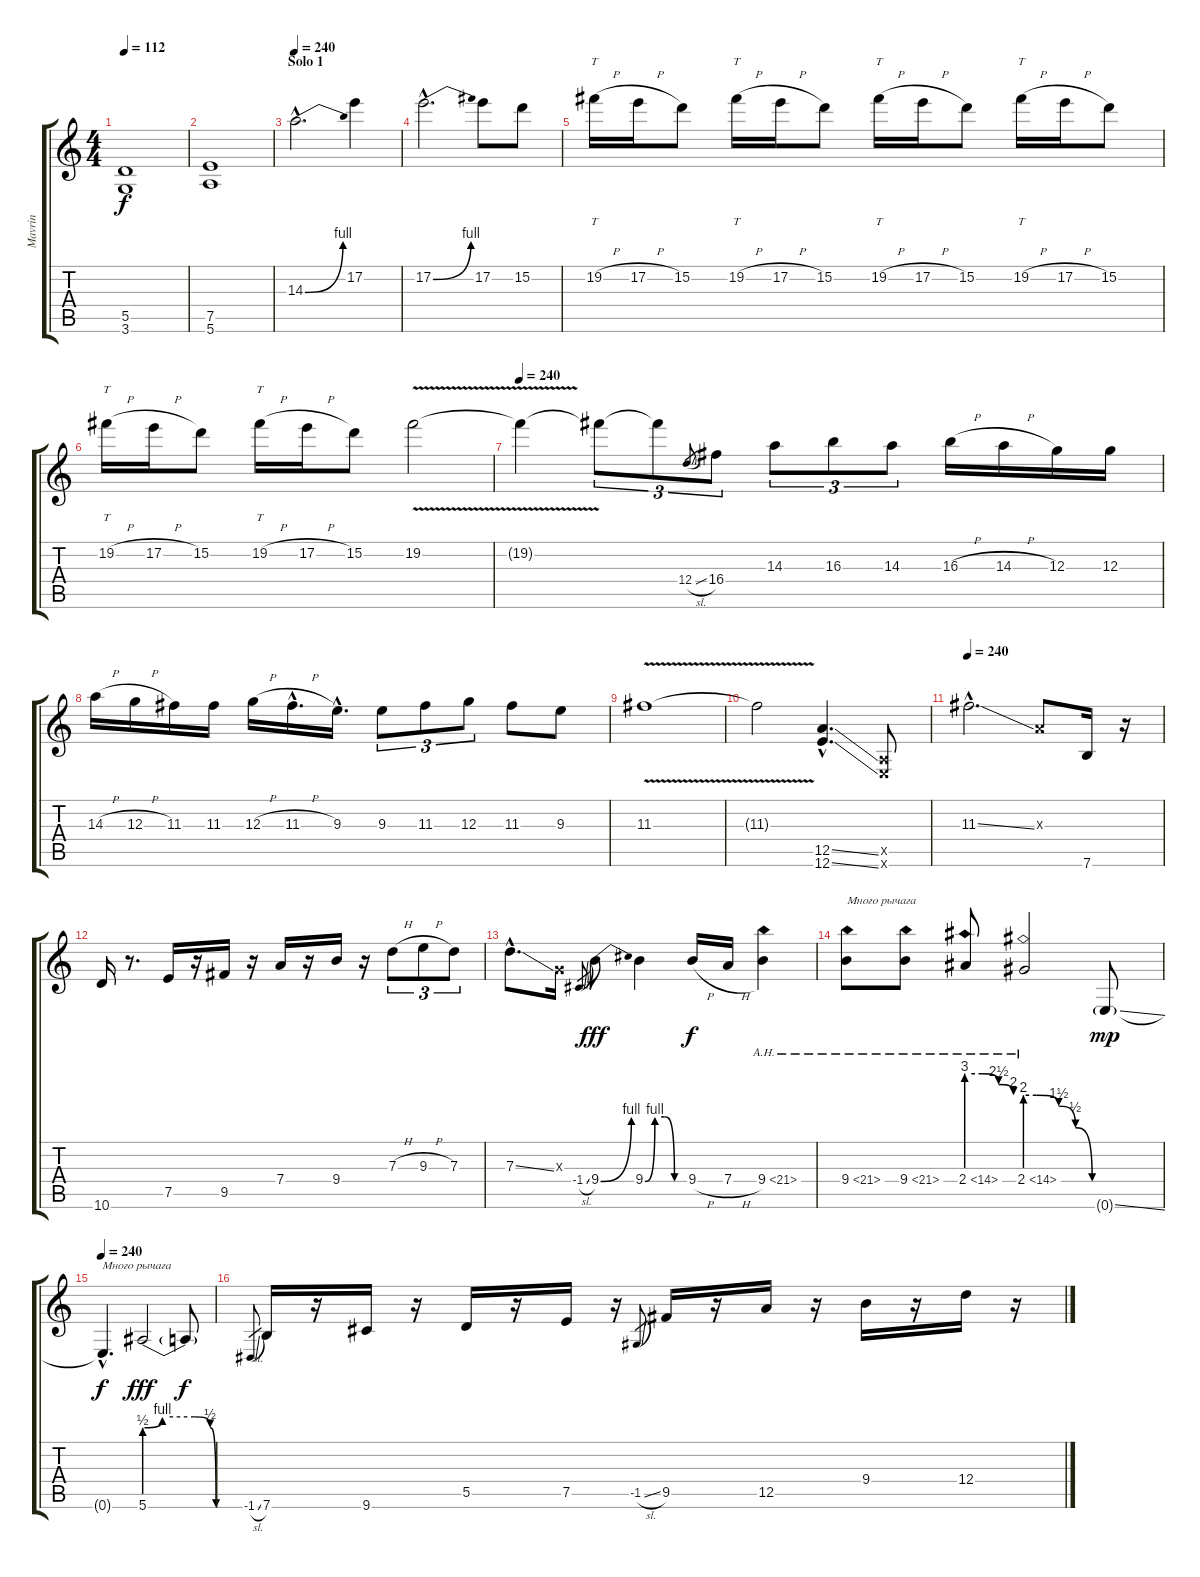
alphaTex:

\track ("Mavrin" "Mavrin") {instrument overdrivenguitar}
\staff {score tabs}
\tuning (E4 B3 G3 D3 A2 E2) {hide}
\ts (4 4)
\tempo 112
\clef g2
\ks c
(5.5 3.6).1{dy f} |
(7.5 5.6).1 |
\section ("" "Solo 1")
\tempo 240
14.3{be (bend 0 0 60 4) hac}.2{d volume 16} 17.2.4 |
17.2{be (bend 0 0 60 4) hac}.2{d} 17.2.8 15.2.8 |
19.2{h}.16{tt} 17.2{h}.16 15.2.8 19.2{h}.16{tt} 17.2{h}.16 15.2.8 19.2{h}.16{tt} 17.2{h}.16 15.2.8 19.2{h}.16{tt} 17.2{h}.16 15.2.8 |
19.2{h}.16{tt} 17.2{h}.16 15.2.8 19.2{h}.16{tt} 17.2{h}.16 15.2.8 19.2{v}.2 |
\tempo 240
19.2{t}.4 19.2{t}.8{tu (3 2)} 19.2{t}.8{tu (3 2)} 12.4{sl}.8{gr} 16.4.8{tu (3 2)} 14.3.8{tu (3 2)} 16.3.8{tu (3 2)} 14.3.8{tu (3 2)} 16.3{h}.16 14.3{h}.16 12.3.16 12.3.16 |
14.3{h}.16 12.3{h}.16 11.3.16 11.3.16 12.3{h}.16 11.3{h hac}.16{d} 9.3{hac}.16{d} 9.3.8{tu (3 2)} 11.3.8{tu (3 2)} 12.3.8{tu (3 2)} 11.3.8 9.3.8 |
11.3{v}.1 |
11.3{t}.2 (12.5{ss hac} 12.6{ss hac}).4{d} (0.5{x} 0.6{x}).8 |
\tempo 240
11.3{ss hac}.2{d} 2.3{x}.8 7.6.16 r.16 |
10.6.16 r.8{d} 7.5.16 r.16 9.5.16 r.16 7.4.16 r.16 9.4.16 r.16 7.3{h}.8{tu (3 2)} 9.3{h}.8{tu (3 2)} 7.3.8{tu (3 2)} |
7.3{ss hac}.8{d} 0.3{x}.16 -1.4{sl}.8{gr} 9.4{be (bend 0 0 60 4)}.8{dy fff} 9.4{be (custom 0 0 15 4 30 4 45 0 60 0)}.4 9.4{h}.16{dy f} 7.4{h}.16 9.4{ah 12}.4 |
9.4{ah 12}.8{txt "Много рычага"} 9.4{ah 12}.8 2.4{be (custom 0 12 20 12 41 10 60 8) ah 12}.8 2.4{be (custom 0 8 10 8 30 6 45 2 60 0) ah 12}.2 0.6{ss g}.8{dy mp} |
\tempo 240
0.6{hac t}.4{d txt "Много рычага" dy f} 5.6{be (custom 0 2 15 4 30 4 42 4 55 2 60 0)}.2{dy fff} 5.6{t}.8{dy f} |
-1.6{sl}.8{gr} 7.6.16 r.16 9.6.16 r.16 5.5.16 r.16 7.5.16 r.16 -1.5{sl}.8{gr} 9.5.16 r.16 12.5.16 r.16 9.4.16 r.16 12.4.16 r.16
